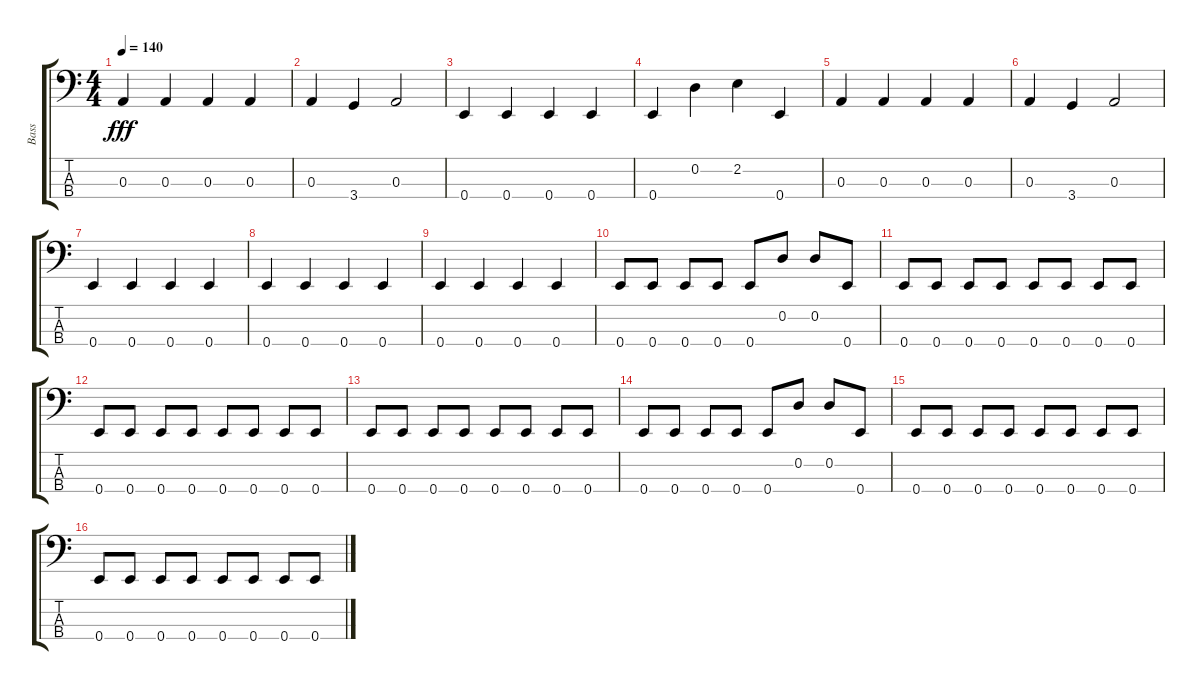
\track ("Bass" "Bass") {instrument electricbasspick}
\staff {score tabs}
\tuning (G2 D2 A1 E1) {hide}
\ts (4 4)
\tempo 140
\clef f4
\ks c
0.3.4{dy fff} 0.3.4 0.3.4 0.3.4 |
0.3.4 3.4.4 0.3.2 |
0.4.4 0.4.4 0.4.4 0.4.4 |
0.4.4 0.2.4 2.2.4 0.4.4 |
0.3.4 0.3.4 0.3.4 0.3.4 |
0.3.4 3.4.4 0.3.2 |
0.4.4 0.4.4 0.4.4 0.4.4 |
0.4.4 0.4.4 0.4.4 0.4.4 |
0.4.4 0.4.4 0.4.4 0.4.4 |
0.4.8 0.4.8 0.4.8 0.4.8 0.4.8 0.2.8 0.2.8 0.4.8 |
0.4.8 0.4.8 0.4.8 0.4.8 0.4.8 0.4.8 0.4.8 0.4.8 |
0.4.8 0.4.8 0.4.8 0.4.8 0.4.8 0.4.8 0.4.8 0.4.8 |
0.4.8 0.4.8 0.4.8 0.4.8 0.4.8 0.4.8 0.4.8 0.4.8 |
0.4.8 0.4.8 0.4.8 0.4.8 0.4.8 0.2.8 0.2.8 0.4.8 |
0.4.8 0.4.8 0.4.8 0.4.8 0.4.8 0.4.8 0.4.8 0.4.8 |
0.4.8 0.4.8 0.4.8 0.4.8 0.4.8 0.4.8 0.4.8 0.4.8
